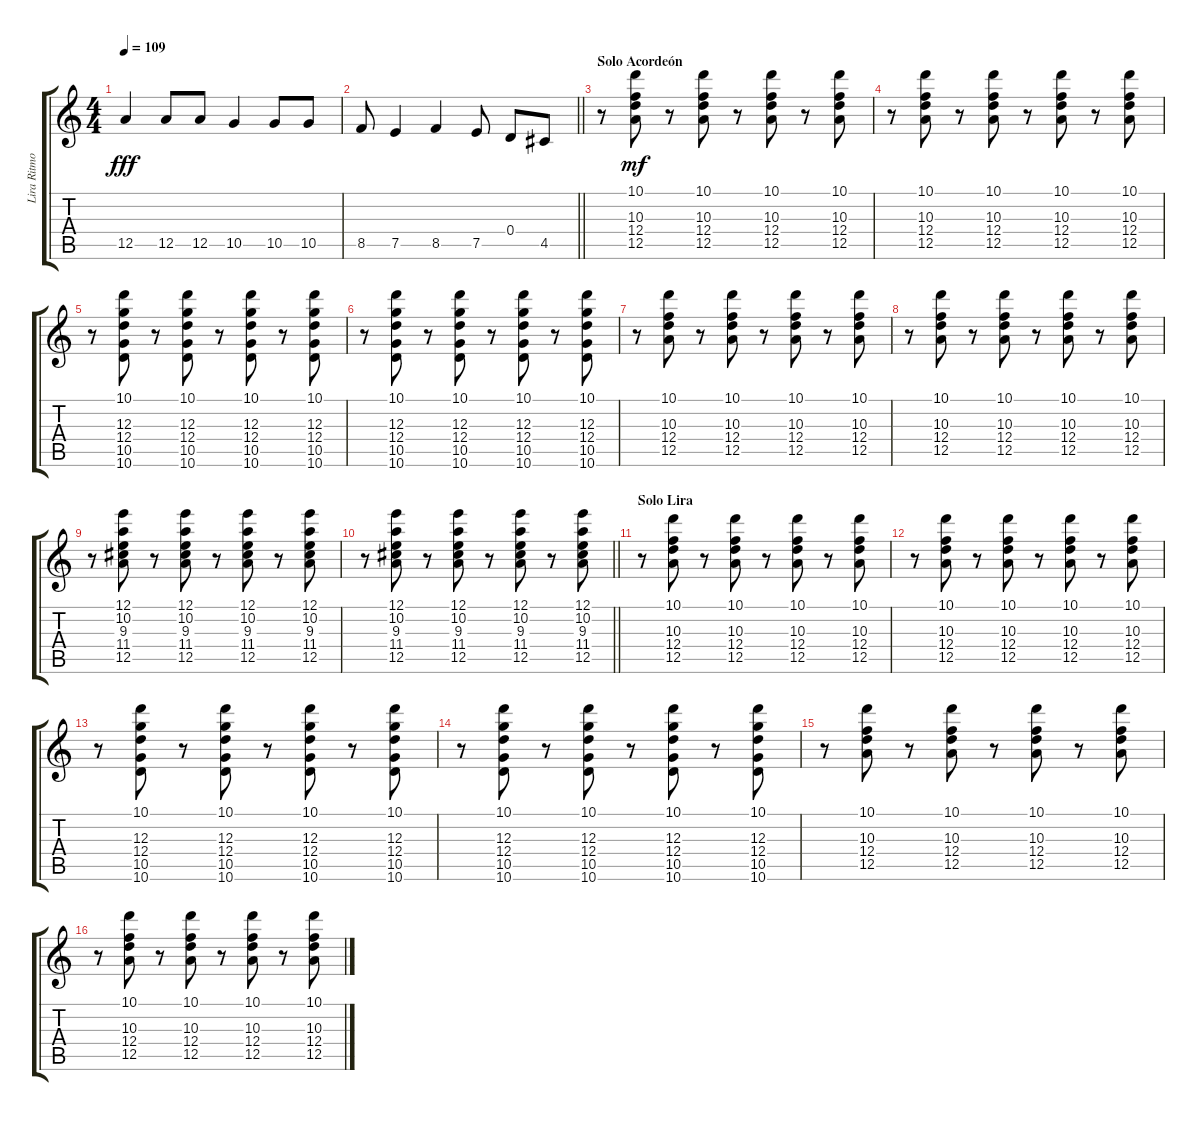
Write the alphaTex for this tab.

\track ("Lira Ritmo" "Lira Ritmo") {instrument overdrivenguitar}
\staff {score tabs}
\tuning (E4 B3 G3 D3 A2 E2) {hide}
\ts (4 4)
\tempo 109
\clef g2
\ks c
12.5.4{dy fff} 12.5.8 12.5.8 10.5.4 10.5.8 10.5.8 |
\barLineRight lightlight
8.5.8 7.5.4 8.5.4 7.5.8 0.4.8 4.5.8 |
\section ("" "Solo Acordeón")
r.8 (10.1 10.3 12.4 12.5).8{dy mf balance 8} r.8 (10.1 10.3 12.4 12.5).8{balance 8} r.8 (10.1 10.3 12.4 12.5).8{balance 8} r.8 (10.1 10.3 12.4 12.5).8{balance 8} |
r.8 (10.1 10.3 12.4 12.5).8{balance 8} r.8 (10.1 10.3 12.4 12.5).8{balance 8} r.8 (10.1 10.3 12.4 12.5).8{balance 8} r.8 (10.1 10.3 12.4 12.5).8{balance 8} |
r.8 (10.1 12.3 12.4 10.5 10.6).8 r.8 (10.1 12.3 12.4 10.5 10.6).8 r.8 (10.1 12.3 12.4 10.5 10.6).8 r.8 (10.1 12.3 12.4 10.5 10.6).8 |
r.8 (10.1 12.3 12.4 10.5 10.6).8 r.8 (10.1 12.3 12.4 10.5 10.6).8 r.8 (10.1 12.3 12.4 10.5 10.6).8 r.8 (10.1 12.3 12.4 10.5 10.6).8 |
r.8 (10.1 10.3 12.4 12.5).8{balance 8} r.8 (10.1 10.3 12.4 12.5).8{balance 8} r.8 (10.1 10.3 12.4 12.5).8{balance 8} r.8 (10.1 10.3 12.4 12.5).8{balance 8} |
r.8 (10.1 10.3 12.4 12.5).8{balance 8} r.8 (10.1 10.3 12.4 12.5).8{balance 8} r.8 (10.1 10.3 12.4 12.5).8{balance 8} r.8 (10.1 10.3 12.4 12.5).8{balance 8} |
r.8 (12.1 10.2 9.3 11.4 12.5).8 r.8 (12.1 10.2 9.3 11.4 12.5).8 r.8 (12.1 10.2 9.3 11.4 12.5).8 r.8 (12.1 10.2 9.3 11.4 12.5).8 |
\barLineRight lightlight
r.8 (12.1 10.2 9.3 11.4 12.5).8 r.8 (12.1 10.2 9.3 11.4 12.5).8 r.8 (12.1 10.2 9.3 11.4 12.5).8 r.8 (12.1 10.2 9.3 11.4 12.5).8 |
\section ("" "Solo Lira")
r.8 (10.1 10.3 12.4 12.5).8{balance 8} r.8 (10.1 10.3 12.4 12.5).8{balance 8} r.8 (10.1 10.3 12.4 12.5).8{balance 8} r.8 (10.1 10.3 12.4 12.5).8{balance 8} |
r.8 (10.1 10.3 12.4 12.5).8{balance 8} r.8 (10.1 10.3 12.4 12.5).8{balance 8} r.8 (10.1 10.3 12.4 12.5).8{balance 8} r.8 (10.1 10.3 12.4 12.5).8{balance 8} |
r.8 (10.1 12.3 12.4 10.5 10.6).8 r.8 (10.1 12.3 12.4 10.5 10.6).8 r.8 (10.1 12.3 12.4 10.5 10.6).8 r.8 (10.1 12.3 12.4 10.5 10.6).8 |
r.8 (10.1 12.3 12.4 10.5 10.6).8 r.8 (10.1 12.3 12.4 10.5 10.6).8 r.8 (10.1 12.3 12.4 10.5 10.6).8 r.8 (10.1 12.3 12.4 10.5 10.6).8 |
r.8 (10.1 10.3 12.4 12.5).8{balance 8} r.8 (10.1 10.3 12.4 12.5).8{balance 8} r.8 (10.1 10.3 12.4 12.5).8{balance 8} r.8 (10.1 10.3 12.4 12.5).8{balance 8} |
r.8 (10.1 10.3 12.4 12.5).8{balance 8} r.8 (10.1 10.3 12.4 12.5).8{balance 8} r.8 (10.1 10.3 12.4 12.5).8{balance 8} r.8 (10.1 10.3 12.4 12.5).8{balance 8}
